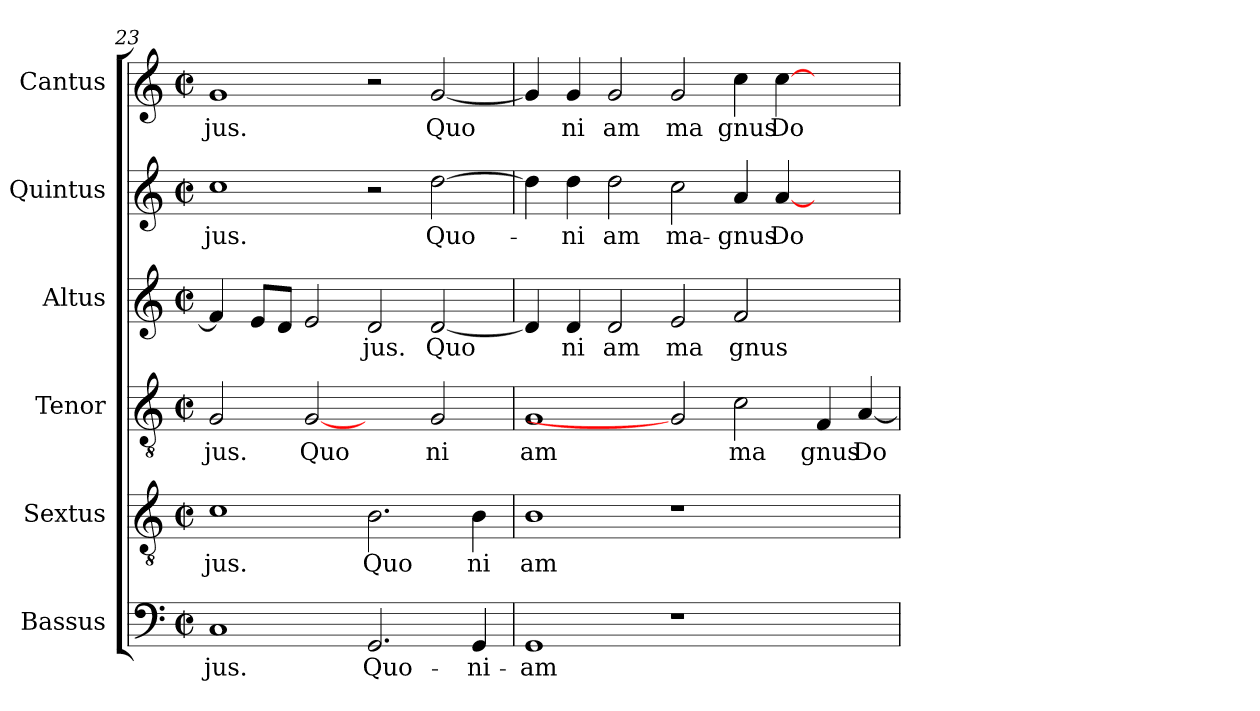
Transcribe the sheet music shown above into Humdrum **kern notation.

**kern	**text	**kern	**text	**kern	**text	**kern	**text	**kern	**text	**kern	**text
*part6	*part6	*part5	*part5	*part4	*part4	*part3	*part3	*part2	*part2	*part1	*part1
*staff6	*staff6	*staff5	*staff5	*staff4	*staff4	*staff3	*staff3	*staff2	*staff2	*staff1	*staff1
*I"Bassus	*	*I"Sextus	*	*I"Tenor	*	*I"Altus	*	*I"Quintus	*	*I"Cantus	*
*clefF4	*	*clefGv2	*	*clefGv2	*	*clefG2	*	*clefG2	*	*clefG2	*
*M2/2	*	*M2/2	*	*M2/2	*	*M2/2	*	*M2/2	*	*M2/2	*
*met(c|)	*	*met(c|)	*	*met(c|)	*	*met(c|)	*	*met(c|)	*	*met(c|)	*
=23	=23	=23	=23	=23	=23	=23	=23	=23	=23	=23	=23
!	!LO:LY:b:cj	!	!LO:LY:b:cj	!	!LO:LY:b:cj	!	!	!	!LO:LY:b:cj	!	!LO:LY:b:cj
1C	-jus.	1c	jus.	2G/	jus.	4f/]	.	1cc	-jus.	1g	jus.
.	.	.	.	.	.	8e/L	.	.	.	.	.
.	.	.	.	.	.	8d/J	.	.	.	.	.
!	!	!	!	!	!LO:LY:b:cj	!	!	!	!	!	!
.	.	.	.	[2G	Quo	2e/	.	.	.	.	.
!	!LO:LY:b:cj	!	!LO:LY:b:cj	!	!	!	!LO:LY:b:cj	!	!	!	!
2.GG/	Quo-	2.B\	Quo	2ryy	.	2d/	jus.	2r	.	2r	.
!	!	!	!	!	!LO:LY:b:cj	!	!LO:LY:b	!	!LO:LY:b	!	!LO:LY:b
.	.	.	.	2G/	ni	[>2d/	Quo	[>2dd\	Quo-	[>2g/	Quo
!	!LO:LY:b:cj	!	!LO:LY:b:cj	!	!	!	!	!	!	!	!
4GG/	-ni-	4B\	ni	.	.	.	.	.	.	.	.
!!LO:LB:g=z
=24	=24	=24	=24	=24	=24	=24	=24	=24	=24	=24	=24
!	!LO:LY:b:cj	!	!LO:LY:b:cj	!	!LO:LY:b:cj	!	!	!	!	!	!
1GG	-am	1B	am	1G	am	4d/]	.	4dd\]	.	4g/]	.
!	!	!	!	!	!	!	!LO:LY:b:cj	!	!LO:LY:b:cj	!	!LO:LY:b:cj
.	.	.	.	.	.	4d/	ni	4dd\	-ni	4g/	ni
!	!	!	!	!	!	!	!LO:LY:b:cj	!	!LO:LY:b:cj	!	!LO:LY:b:cj
.	.	.	.	.	.	2d/	am	2dd\	am	2g/	am
!	!	!	!	!	!	!	!LO:LY:b:cj	!	!LO:LY:b:cj	!	!LO:LY:b:cj
1r	.	1r	.	2G]	.	2e/	ma	2cc\	ma-	2g/	ma
!	!	!	!	!	!LO:LY:b:cj	!	!LO:LY:b:cj	!	!LO:LY:b:cj	!	!LO:LY:b:cj
.	.	.	.	2c\	ma	2f/	gnus	4a/	-gnus	4cc\	gnus
!	!	!	!	!	!	!	!	!	!LO:LY:b	!	!LO:LY:b
.	.	.	.	.	.	.	.	[<4a/	Do-	[>4cc\	Do
!	!	!	!	!	!LO:LY:b:cj	!	!	!	!	!	!
2ryy	.	2ryy	.	4F/	gnus	2ryy	.	2ryy	.	2ryy	.
!	!	!	!	!	!LO:LY:b	!	!	!	!	!	!
.	.	.	.	[<4A/	Do	.	.	.	.	.	.
=	=	=	=	=	=	=	=	=	=	=	=
*-	*-	*-	*-	*-	*-	*-	*-	*-	*-	*-	*-
